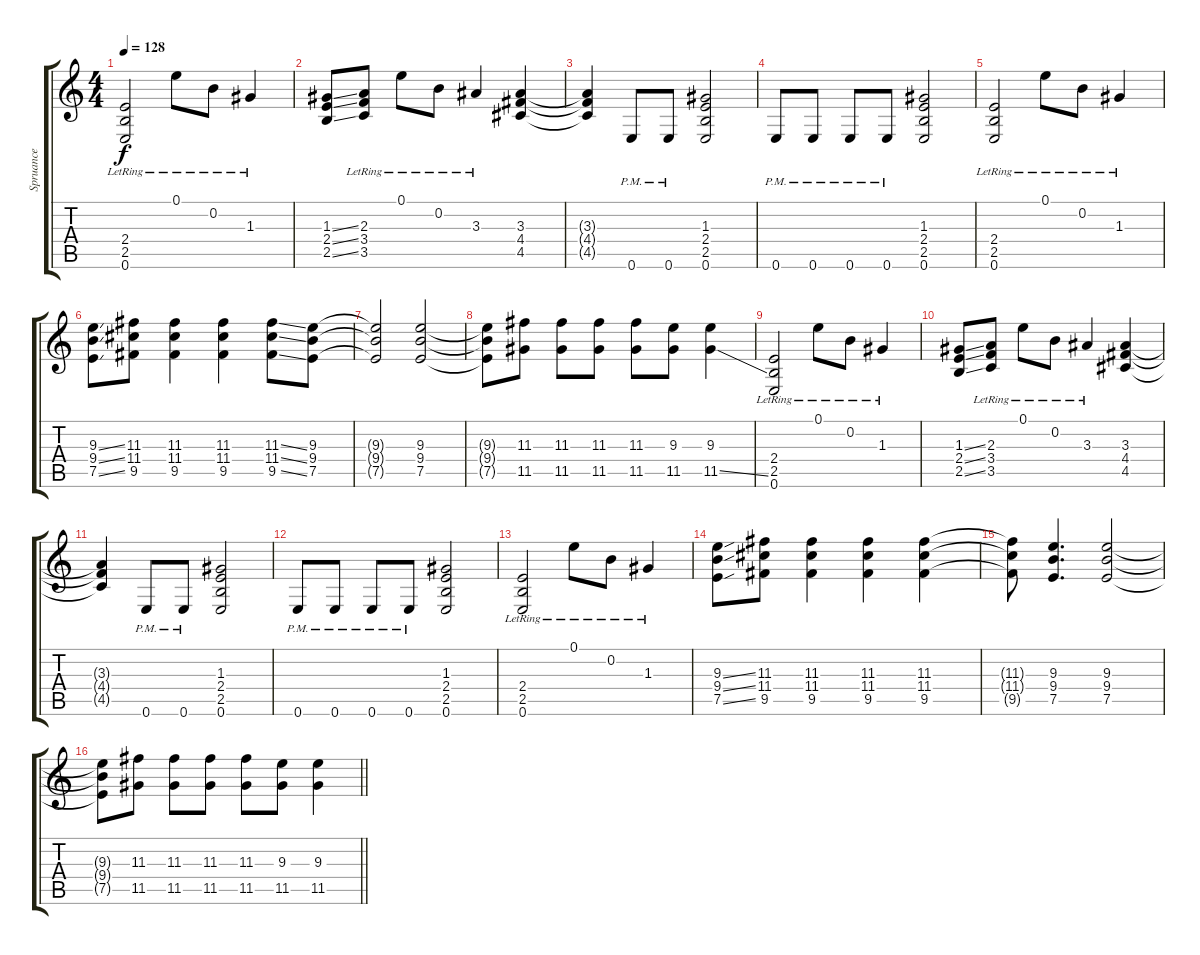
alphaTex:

\track ("Spruance" "Spruance") {instrument distortionguitar}
\staff {score tabs}
\tuning (E4 B3 G3 D3 A2 E2) {hide}
\ts (4 4)
\tempo 128
\clef g2
\ks c
(2.4{lr} 2.5{lr} 0.6{lr}).2{dy f instrument distortionguitar} 0.1{lr}.8 0.2{lr}.8 1.3{lr}.4 |
(1.3{ss} 2.4{ss} 2.5{ss}).8 (2.3{lr} 3.4{lr} 3.5{lr}).8 0.1{lr}.8 0.2{lr}.8 3.3{lr}.4 (3.3 4.4 4.5).4 |
(3.3{t} 4.4{t} 4.5{t}).4 0.6{pm}.8 0.6{pm}.8 (1.3 2.4 2.5 0.6).2 |
0.6{pm}.8 0.6{pm}.8 0.6{pm}.8 0.6{pm}.8 (1.3 2.4 2.5 0.6).2 |
(2.4{lr} 2.5{lr} 0.6{lr}).2 0.1{lr}.8 0.2{lr}.8 1.3{lr}.4 |
(9.3{ss} 9.4{ss} 7.5{ss}).8 (11.3 11.4 9.5).8 (11.3 11.4 9.5).4 (11.3 11.4 9.5).4 (11.3{ss} 11.4{ss} 9.5{ss}).8 (9.3 9.4 7.5).8 |
(9.3{t} 9.4{t} 7.5{t}).2 (9.3 9.4 7.5).2 |
(9.3{t} 9.4{t} 7.5{t}).8 (11.3 11.5).8 (11.3 11.5).8 (11.3 11.5).8 (11.3 11.5).8 (9.3 11.5).8 (9.3 11.5{ss}).4 |
(2.4{lr} 2.5{lr} 0.6{lr}).2 0.1{lr}.8 0.2{lr}.8 1.3{lr}.4 |
(1.3{ss} 2.4{ss} 2.5{ss}).8 (2.3{lr} 3.4{lr} 3.5{lr}).8 0.1{lr}.8 0.2{lr}.8 3.3{lr}.4 (3.3 4.4 4.5).4 |
(3.3{t} 4.4{t} 4.5{t}).4 0.6{pm}.8 0.6{pm}.8 (1.3 2.4 2.5 0.6).2 |
0.6{pm}.8 0.6{pm}.8 0.6{pm}.8 0.6{pm}.8 (1.3 2.4 2.5 0.6).2 |
(2.4{lr} 2.5{lr} 0.6{lr}).2 0.1{lr}.8 0.2{lr}.8 1.3{lr}.4 |
(9.3{ss} 9.4{ss} 7.5{ss}).8 (11.3 11.4 9.5).8 (11.3 11.4 9.5).4 (11.3 11.4 9.5).4 (11.3 11.4 9.5).4 |
(11.3{t} 11.4{t} 9.5{t}).8 (9.3 9.4 7.5).4{d} (9.3 9.4 7.5).2 |
\barLineRight lightlight
(9.3{t} 9.4{t} 7.5{t}).8 (11.3 11.5).8 (11.3 11.5).8 (11.3 11.5).8 (11.3 11.5).8 (9.3 11.5).8 (9.3 11.5{ss}).4
